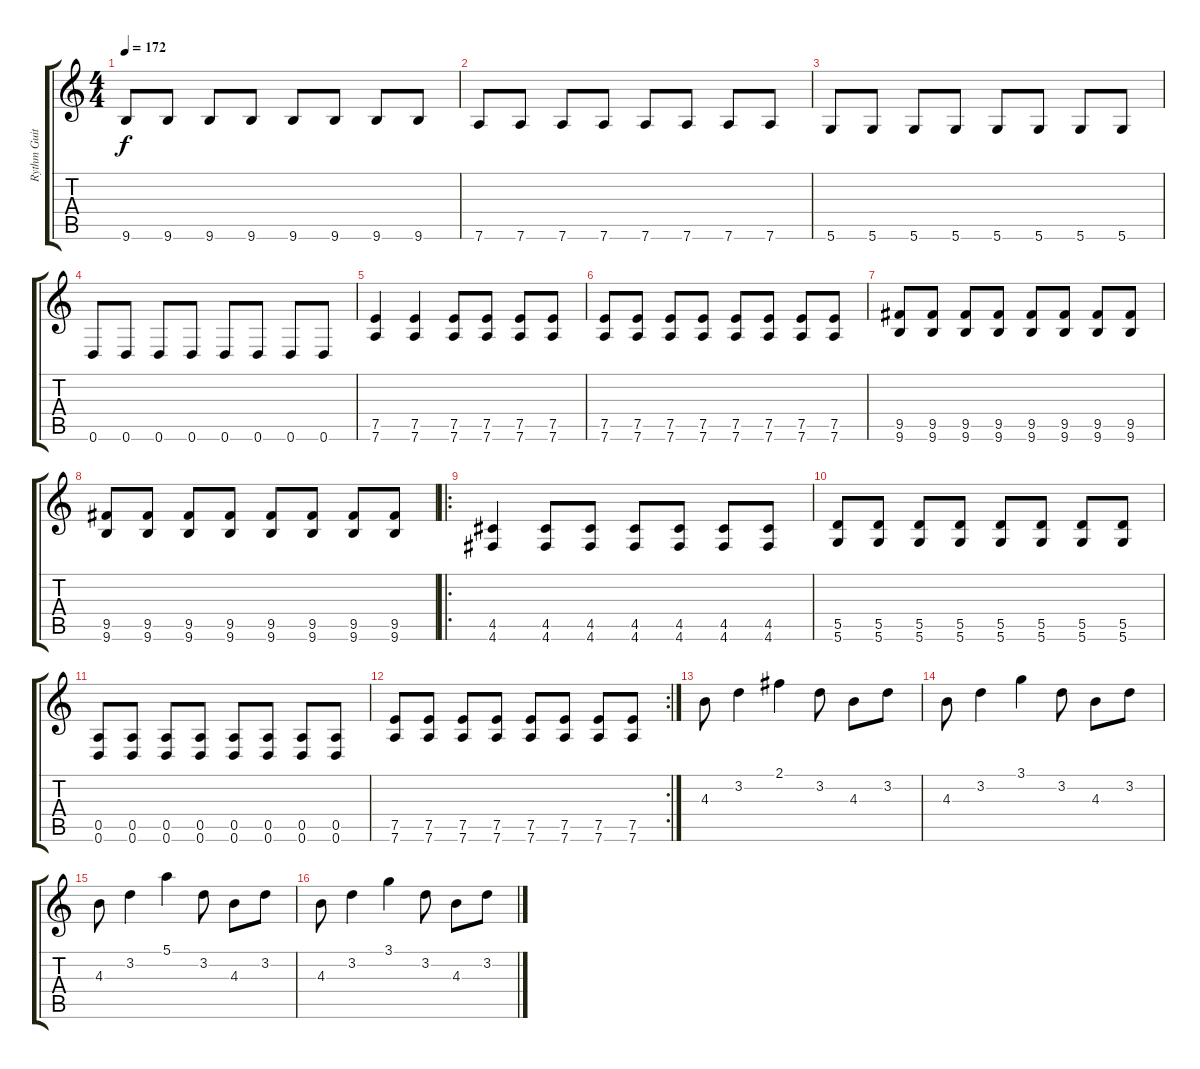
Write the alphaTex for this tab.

\track ("Rythm Guitar" "Rythm Guit") {instrument overdrivenguitar}
\staff {score tabs}
\tuning (E4 B3 G3 D3 A2 D2) {hide}
\ts (4 4)
\tempo 172
\clef g2
\ks c
9.6.8{dy f} 9.6.8 9.6.8 9.6.8 9.6.8 9.6.8 9.6.8 9.6.8 |
7.6.8 7.6.8 7.6.8 7.6.8 7.6.8 7.6.8 7.6.8 7.6.8 |
5.6.8 5.6.8 5.6.8 5.6.8 5.6.8 5.6.8 5.6.8 5.6.8 |
0.6.8 0.6.8 0.6.8 0.6.8 0.6.8 0.6.8 0.6.8 0.6.8 |
(7.5 7.6).4 (7.5 7.6).4 (7.5 7.6).8 (7.5 7.6).8 (7.5 7.6).8 (7.5 7.6).8 |
(7.5 7.6).8 (7.5 7.6).8 (7.5 7.6).8 (7.5 7.6).8 (7.5 7.6).8 (7.5 7.6).8 (7.5 7.6).8 (7.5 7.6).8 |
(9.5 9.6).8 (9.5 9.6).8 (9.5 9.6).8 (9.5 9.6).8 (9.5 9.6).8 (9.5 9.6).8 (9.5 9.6).8 (9.5 9.6).8 |
(9.5 9.6).8 (9.5 9.6).8 (9.5 9.6).8 (9.5 9.6).8 (9.5 9.6).8 (9.5 9.6).8 (9.5 9.6).8 (9.5 9.6).8 |
\ro
(4.5 4.6).4 (4.5 4.6).8 (4.5 4.6).8 (4.5 4.6).8 (4.5 4.6).8 (4.5 4.6).8 (4.5 4.6).8 |
(5.5 5.6).8 (5.5 5.6).8 (5.5 5.6).8 (5.5 5.6).8 (5.5 5.6).8 (5.5 5.6).8 (5.5 5.6).8 (5.5 5.6).8 |
(0.5 0.6).8 (0.5 0.6).8 (0.5 0.6).8 (0.5 0.6).8 (0.5 0.6).8 (0.5 0.6).8 (0.5 0.6).8 (0.5 0.6).8 |
\rc 2
(7.5 7.6).8 (7.5 7.6).8 (7.5 7.6).8 (7.5 7.6).8 (7.5 7.6).8 (7.5 7.6).8 (7.5 7.6).8 (7.5 7.6).8 |
4.3.8 3.2.4 2.1.4 3.2.8 4.3.8 3.2.8 |
4.3.8 3.2.4 3.1.4 3.2.8 4.3.8 3.2.8 |
4.3.8 3.2.4 5.1.4 3.2.8 4.3.8 3.2.8 |
4.3.8 3.2.4 3.1.4 3.2.8 4.3.8 3.2.8
